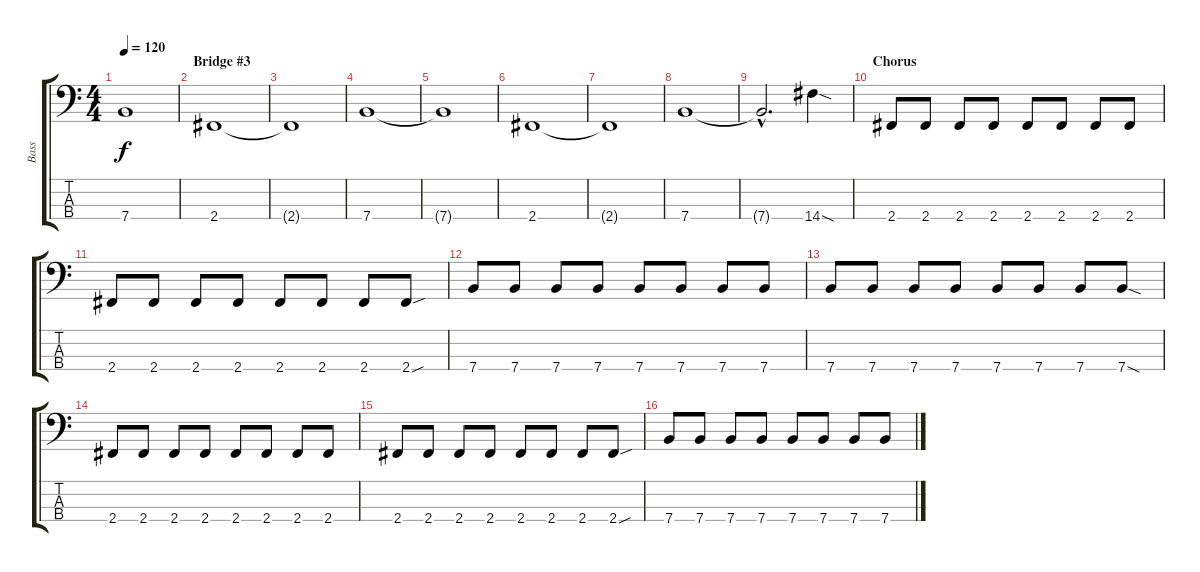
\track ("Bass" "Bass") {instrument electricbassfinger}
\staff {score tabs}
\tuning (G2 D2 A1 E1) {hide}
\ts (4 4)
\tempo 120
\clef f4
\ks c
7.4{t}.1{dy f} |
\section ("" "Bridge #3")
2.4.1 |
2.4{t}.1 |
7.4.1 |
7.4{t}.1 |
2.4.1 |
2.4{t}.1 |
7.4.1 |
7.4{hac t}.2{d} 14.4{sod}.4 |
\section ("" "Chorus")
2.4.8 2.4.8 2.4.8 2.4.8 2.4.8 2.4.8 2.4.8 2.4.8 |
2.4.8 2.4.8 2.4.8 2.4.8 2.4.8 2.4.8 2.4.8 2.4{sou}.8 |
7.4.8 7.4.8 7.4.8 7.4.8 7.4.8 7.4.8 7.4.8 7.4.8 |
7.4.8 7.4.8 7.4.8 7.4.8 7.4.8 7.4.8 7.4.8 7.4{sod}.8 |
2.4.8 2.4.8 2.4.8 2.4.8 2.4.8 2.4.8 2.4.8 2.4.8 |
2.4.8 2.4.8 2.4.8 2.4.8 2.4.8 2.4.8 2.4.8 2.4{sou}.8 |
7.4.8 7.4.8 7.4.8 7.4.8 7.4.8 7.4.8 7.4.8 7.4.8
